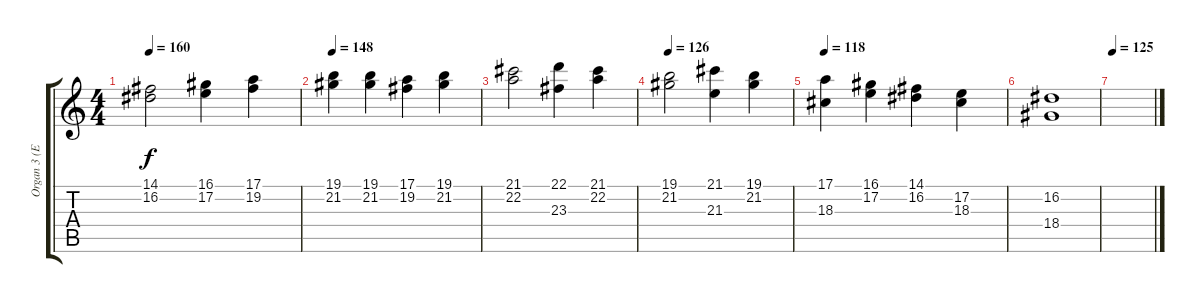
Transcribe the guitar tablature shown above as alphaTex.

\track ("Organ 3 (Emerson)" "Organ 3 (E") {instrument percussiveorgan}
\staff {score tabs}
\tuning (E4 B3 G3 D3 A2 E2) {hide}
\ts (4 4)
\tempo 160
\clef g2
\ks c
(14.1 16.2).2{dy f} (16.1 17.2).4 (17.1 19.2).4 |
\tempo 148
(19.1 21.2).4 (19.1 21.2).4 (17.1 19.2).4 (19.1 21.2).4 |
(21.1 22.2).2 (22.1 23.3).4 (21.1 22.2).4 |
\tempo 126
(19.1 21.2).2 (21.1 21.3).4 (19.1 21.2).4 |
\tempo 118
(17.1 18.3).4 (16.1 17.2).4 (14.1 16.2).4 (17.2 18.3).4 |
(16.2 18.4).1 |
\tempo 125
